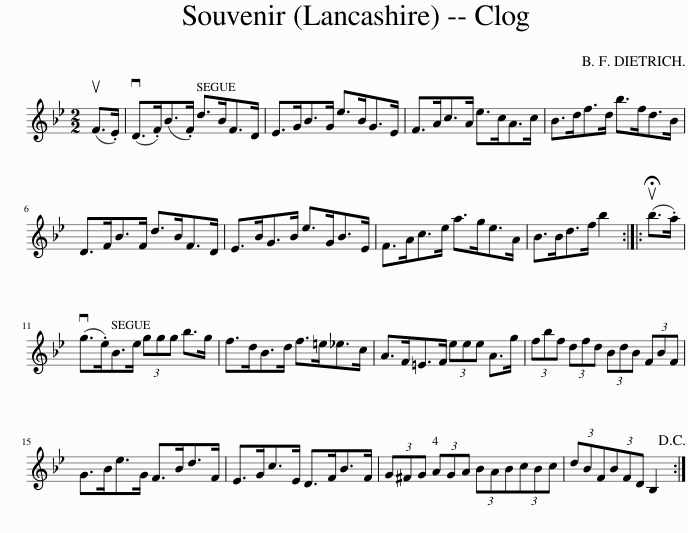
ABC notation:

X:1
L:1/8
M:2/2
I:linebreak $
K:Bb
V:1 treble
V:1
 (uF>.E) | (vD>.F)(B>.F) d>BF>D | E>GB>G e>BG>E | F>Ac>A e>cA>c | B>df>d b>fd>B |$ %5
 D>FB>F d>BF>D | E>BG>B e>GB>E | F>Ac>e a>ge>A | B>Bd>f b2 :: (!fermata!ub>.a) |$ %10
 (vg>.e)B>e (3ggg b>g | f>dB>d f>=e_e>c | A>F=E>F (3eee A>g | (3fbf (3dfd (3BdB (3FBF |$ G>Be>G F>Bd>F | %15
 E>Gc>E D>FB>F | (3G^FG (3AGA (3BAB(3cBc | (3dBF(3BFD B,2!D.C.! :| %18
